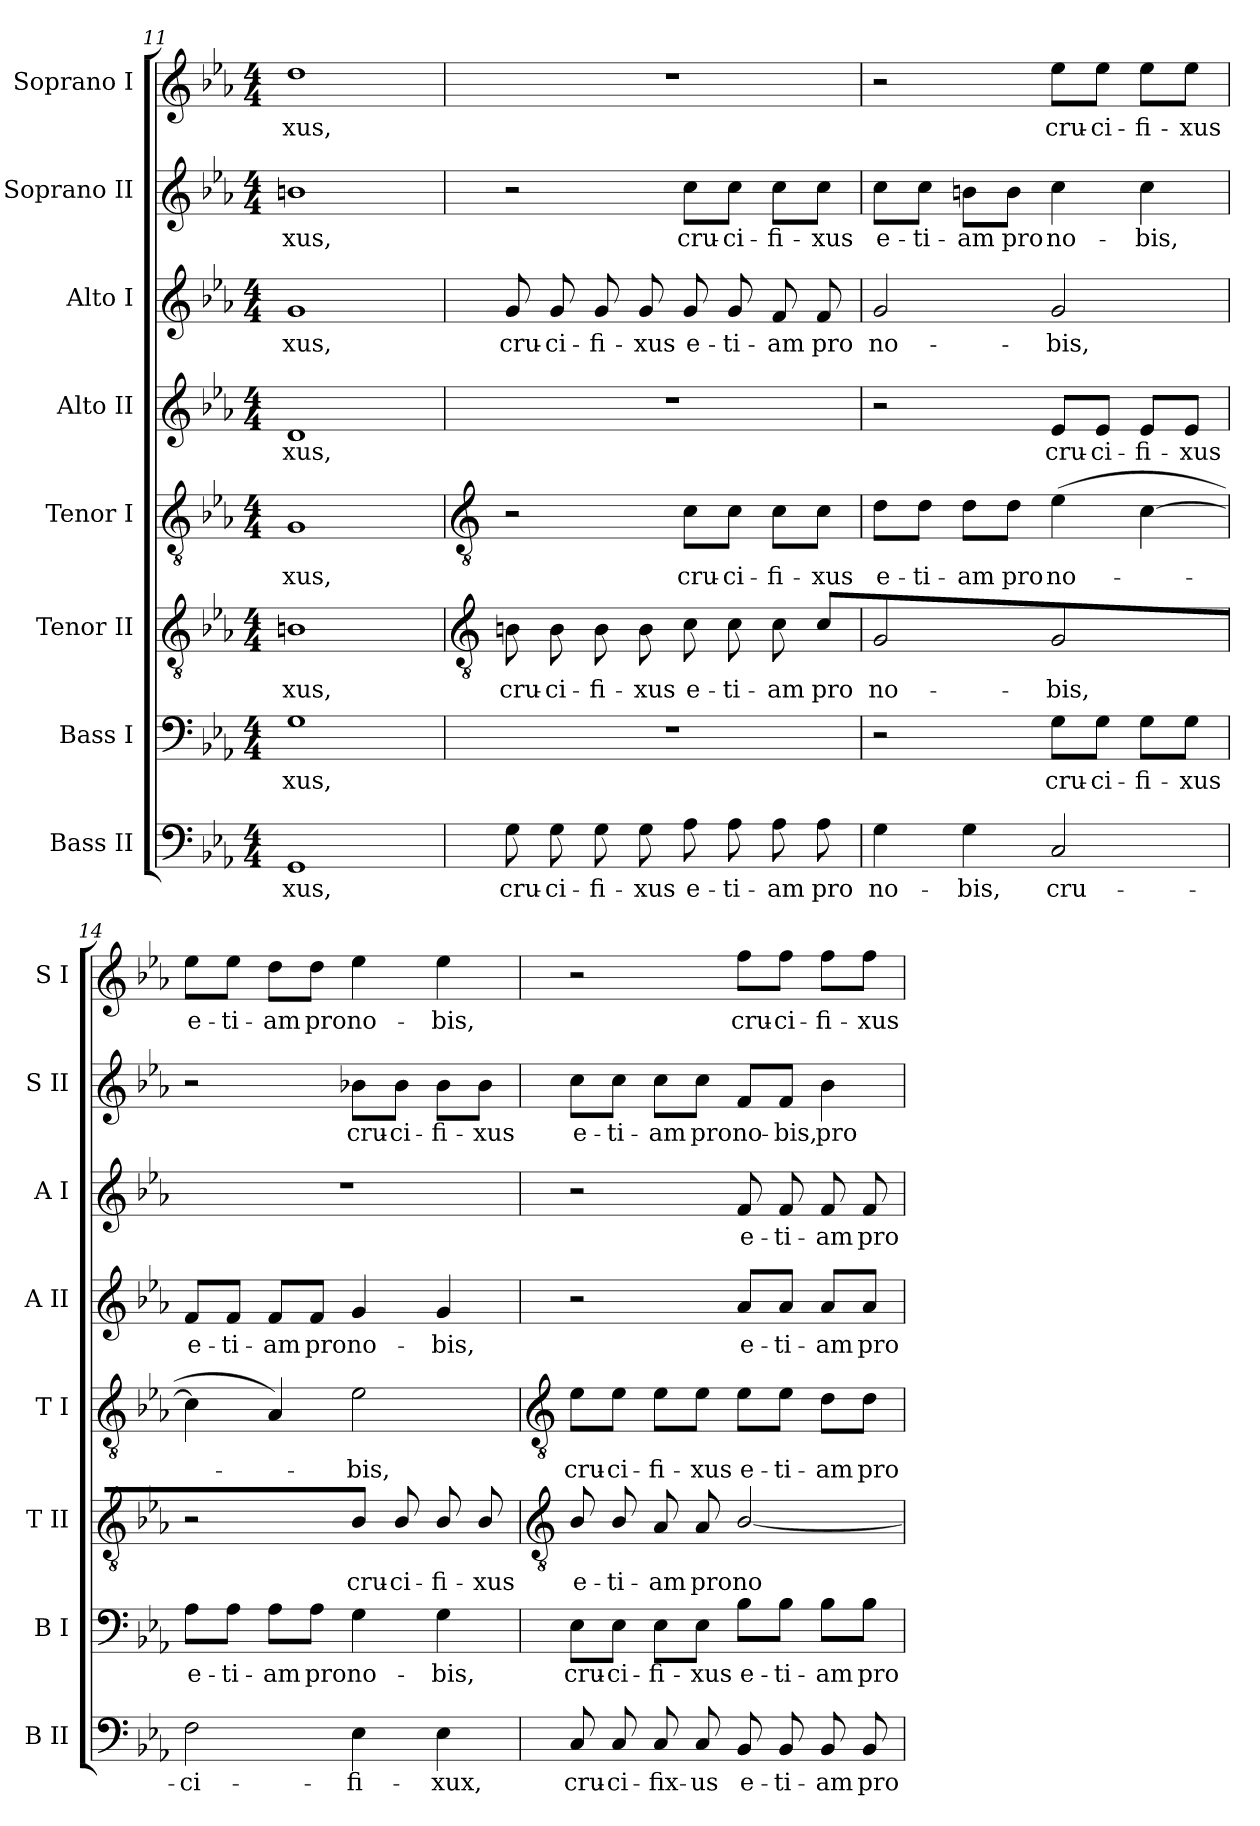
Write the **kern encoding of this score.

**kern	**text	**kern	**text	**kern	**text	**kern	**text	**kern	**text	**kern	**text	**kern	**text	**kern	**text
*part8	*part8	*part7	*part7	*part6	*part6	*part5	*part5	*part4	*part4	*part3	*part3	*part2	*part2	*part1	*part1
*staff8	*staff8	*staff7	*staff7	*staff6	*staff6	*staff5	*staff5	*staff4	*staff4	*staff3	*staff3	*staff2	*staff2	*staff1	*staff1
*I"Bass II	*	*I"Bass I	*	*I"Tenor II	*	*I"Tenor I	*	*I"Alto II	*	*I"Alto I	*	*I"Soprano II	*	*I"Soprano I	*
*I'B II	*	*I'B I	*	*I'T II	*	*I'T I	*	*I'A II	*	*I'A I	*	*I'S II	*	*I'S I	*
*clefF4	*	*clefF4	*	*clefGv2	*	*clefGv2	*	*clefG2	*	*clefG2	*	*clefG2	*	*clefG2	*
*k[b-e-a-]	*	*k[b-e-a-]	*	*k[b-e-a-]	*	*k[b-e-a-]	*	*k[b-e-a-]	*	*k[b-e-a-]	*	*k[b-e-a-]	*	*k[b-e-a-]	*
*E-:	*	*E-:	*	*E-:	*	*E-:	*	*E-:	*	*E-:	*	*E-:	*	*E-:	*
*M4/4	*	*M4/4	*	*M4/4	*	*M4/4	*	*M4/4	*	*M4/4	*	*M4/4	*	*M4/4	*
=11	=11	=11	=11	=11	=11	=11	=11	=11	=11	=11	=11	=11	=11	=11	=11
!	!LO:LY:b	!	!LO:LY:b	!	!LO:LY:b	!	!LO:LY:b	!	!LO:LY:b	!	!LO:LY:b	!	!LO:LY:b	!	!LO:LY:b
1GG	xus,	1G	-xus,	1Bn	xus,	1G	xus,	1d	xus,	1g	xus,	1bn	xus,	1dd	xus,
!!LO:LB:g=z
=12	=12	=12	=12	=12	=12	=12	=12	=12	=12	=12	=12	=12	=12	=12	=12
*	*	*	*	*clefGv2	*	*clefGv2	*	*	*	*	*	*	*	*	*
!	!LO:LY:b	!	!	!	!LO:LY:b	!	!	!	!	!	!LO:LY:b	!	!	!	!
8G	cru-	1r	.	8Bn	cru-	2r	.	1r	.	8g	cru-	2r	.	1r	.
!	!LO:LY:b	!	!	!	!LO:LY:b	!	!	!	!	!	!LO:LY:b	!	!	!	!
8G	-ci-	.	.	8B	-ci-	.	.	.	.	8g	-ci-	.	.	.	.
!	!LO:LY:b	!	!	!	!LO:LY:b	!	!	!	!	!	!LO:LY:b	!	!	!	!
8G	-fi-	.	.	8B	-fi-	.	.	.	.	8g	-fi-	.	.	.	.
!	!LO:LY:b	!	!	!	!LO:LY:b	!	!	!	!	!	!LO:LY:b	!	!	!	!
8G	-xus	.	.	8B	-xus	.	.	.	.	8g	-xus	.	.	.	.
!	!LO:LY:b	!	!	!	!LO:LY:b	!	!LO:LY:b	!	!	!	!LO:LY:b	!	!LO:LY:b	!	!
8A-	e-	.	.	8c	e-	8c\L	cru-	.	.	8g	e-	8cc\L	cru-	.	.
!	!LO:LY:b	!	!	!	!LO:LY:b	!	!LO:LY:b	!	!	!	!LO:LY:b	!	!LO:LY:b	!	!
8A-	-ti-	.	.	8c	-ti-	8c\J	-ci-	.	.	8g	-ti-	8cc\J	-ci-	.	.
!	!LO:LY:b	!	!	!	!LO:LY:b	!	!LO:LY:b	!	!	!	!LO:LY:b	!	!LO:LY:b	!	!
8A-	-am	.	.	8c	-am	8c\L	-fi-	.	.	8f	-am	8cc\L	-fi-	.	.
!	!LO:LY:b	!	!	!	!LO:LY:b	!	!LO:LY:b	!	!	!	!LO:LY:b	!	!LO:LY:b	!	!
8A-L	pro	.	.	8cL	pro	8c\J	-xus	.	.	8fL	pro	8cc\J	-xus	.	.
=13	=13	=13	=13	=13	=13	=13	=13	=13	=13	=13	=13	=13	=13	=13	=13
!	!LO:LY:b	!	!	!	!LO:LY:b	!	!LO:LY:b	!	!	!	!LO:LY:b	!	!LO:LY:b	!	!
4G	no-	2r	.	2G	no-	8d\L	e-	2r	.	2g	no-	8cc\L	e-	2r	.
!	!	!	!	!	!	!	!LO:LY:b	!	!	!	!	!	!LO:LY:b	!	!
.	.	.	.	.	.	8d\J	-ti-	.	.	.	.	8cc\J	-ti-	.	.
!	!LO:LY:b	!	!	!	!	!	!LO:LY:b	!	!	!	!	!	!LO:LY:b	!	!
4G	-bis,	.	.	.	.	8d\L	-am	.	.	.	.	8bn\L	-am	.	.
!	!	!	!	!	!	!	!LO:LY:b	!	!	!	!	!	!LO:LY:b	!	!
.	.	.	.	.	.	8d\J	pro	.	.	.	.	8b\J	pro	.	.
!	!LO:LY:b	!	!LO:LY:b	!	!LO:LY:b	!	!LO:LY:b	!	!LO:LY:b	!	!LO:LY:b	!	!LO:LY:b	!	!LO:LY:b
2C	cru-	8G\L	cru-	2G	-bis,	(>4e-	no-	8e-/L	cru-	2g	-bis,	4cc	no-	8ee-\L	cru-
!	!	!	!LO:LY:b	!	!	!	!	!	!LO:LY:b	!	!	!	!	!	!LO:LY:b
.	.	8G\J	-ci-	.	.	.	.	8e-/J	-ci-	.	.	.	.	8ee-\J	-ci-
!	!	!	!LO:LY:b	!	!	!	!	!	!LO:LY:b	!	!	!	!LO:LY:b	!	!LO:LY:b
.	.	8G\L	-fi-	.	.	[4c	.	8e-/L	-fi-	.	.	4cc	-bis,	8ee-\L	-fi-
!	!	!	!LO:LY:b	!	!	!	!	!	!LO:LY:b	!	!	!	!	!	!LO:LY:b
.	.	8G\J	-xus	.	.	.	.	8e-/J	-xus	.	.	.	.	8ee-\J	-xus
=14	=14	=14	=14	=14	=14	=14	=14	=14	=14	=14	=14	=14	=14	=14	=14
!	!LO:LY:b	!	!LO:LY:b	!	!	!	!	!	!LO:LY:b	!	!	!	!	!	!LO:LY:b
2F	-ci-	8A-\L	e-	2r	.	4c]	.	8f/L	e-	1r	.	2r	.	8ee-\L	e-
!	!	!	!LO:LY:b	!	!	!	!	!	!LO:LY:b	!	!	!	!	!	!LO:LY:b
.	.	8A-\J	-ti-	.	.	.	.	8f/J	-ti-	.	.	.	.	8ee-\J	-ti-
!	!	!	!LO:LY:b	!	!	!	!	!	!LO:LY:b	!	!	!	!	!	!LO:LY:b
.	.	8A-\L	-am	.	.	4A-)	.	8f/L	-am	.	.	.	.	8dd\L	-am
!	!	!	!LO:LY:b	!	!	!	!	!	!LO:LY:b	!	!	!	!	!	!LO:LY:b
.	.	8A-\J	pro	.	.	.	.	8f/J	pro	.	.	.	.	8dd\J	pro
!	!LO:LY:b	!	!LO:LY:b	!	!LO:LY:b	!	!LO:LY:b	!	!LO:LY:b	!	!	!	!LO:LY:b	!	!LO:LY:b
4E-	-fi-	4G	no-	8B-/J	cru-	2e-	bis,	4g	no-	.	.	8b-X\L	cru-	4ee-	no-
!	!	!	!	!	!LO:LY:b	!	!	!	!	!	!	!	!LO:LY:b	!	!
.	.	.	.	8B-/	-ci-	.	.	.	.	.	.	8b-\J	-ci-	.	.
!	!LO:LY:b	!	!LO:LY:b	!	!LO:LY:b	!	!	!	!LO:LY:b	!	!	!	!LO:LY:b	!	!LO:LY:b
4E-	-xux,	4G	-bis,	8B-/	-fi-	.	.	4g	-bis,	.	.	8b-\L	-fi-	4ee-	-bis,
!	!	!	!	!	!LO:LY:b	!	!	!	!	!	!	!	!LO:LY:b	!	!
.	.	.	.	8B-/	-xus	.	.	.	.	.	.	8b-\J	-xus	.	.
!!LO:LB:g=z
=15	=15	=15	=15	=15	=15	=15	=15	=15	=15	=15	=15	=15	=15	=15	=15
*	*	*	*	*clefGv2	*	*clefGv2	*	*	*	*	*	*	*	*	*
!	!LO:LY:b	!	!LO:LY:b	!	!LO:LY:b	!	!LO:LY:b	!	!	!	!	!	!LO:LY:b	!	!
8C	cru-	8E-\L	cru-	8B-/	e-	8e-\L	cru-	2r	.	2r	.	8cc\L	e-	2r	.
!	!LO:LY:b	!	!LO:LY:b	!	!LO:LY:b	!	!LO:LY:b	!	!	!	!	!	!LO:LY:b	!	!
8C	-ci-	8E-\J	-ci-	8B-/	-ti-	8e-\J	-ci-	.	.	.	.	8cc\J	-ti-	.	.
!	!LO:LY:b	!	!LO:LY:b	!	!LO:LY:b	!	!LO:LY:b	!	!	!	!	!	!LO:LY:b	!	!
8C	-fix-	8E-\L	-fi-	8A-	-am	8e-\L	-fi-	.	.	.	.	8cc\L	-am	.	.
!	!LO:LY:b	!	!LO:LY:b	!	!LO:LY:b	!	!LO:LY:b	!	!	!	!	!	!LO:LY:b	!	!
8C	-us	8E-\J	-xus	8A-	pro	8e-\J	-xus	.	.	.	.	8cc\J	pro	.	.
!	!LO:LY:b	!	!LO:LY:b	!	!LO:LY:b	!	!LO:LY:b	!	!LO:LY:b	!	!LO:LY:b	!	!LO:LY:b	!	!LO:LY:b
8BB-	e-	8B-\L	e-	[2B-/	no-	8e-\L	e-	8a-/L	e-	8f	e-	8f/L	no-	8ff\L	cru-
!	!LO:LY:b	!	!LO:LY:b	!	!	!	!LO:LY:b	!	!LO:LY:b	!	!LO:LY:b	!	!LO:LY:b	!	!LO:LY:b
8BB-	-ti-	8B-\J	-ti-	.	.	8e-\J	-ti-	8a-/J	-ti-	8f	-ti-	8f/J	-bis,	8ff\J	-ci-
!	!LO:LY:b	!	!LO:LY:b	!	!	!	!LO:LY:b	!	!LO:LY:b	!	!LO:LY:b	!	!LO:LY:b	!	!LO:LY:b
8BB-	-am	8B-\L	-am	.	.	8d\L	-am	8a-/L	-am	8f	-am	4b-	pro	8ff\L	-fi-
!	!LO:LY:b	!	!LO:LY:b	!	!	!	!LO:LY:b	!	!LO:LY:b	!	!LO:LY:b	!	!	!	!LO:LY:b
8BB-	pro	8B-\J	pro	.	.	8d\J	pro	8a-/J	pro	8f	pro	.	.	8ff\J	-xus
=	=	=	=	=	=	=	=	=	=	=	=	=	=	=	=
*-	*-	*-	*-	*-	*-	*-	*-	*-	*-	*-	*-	*-	*-	*-	*-
